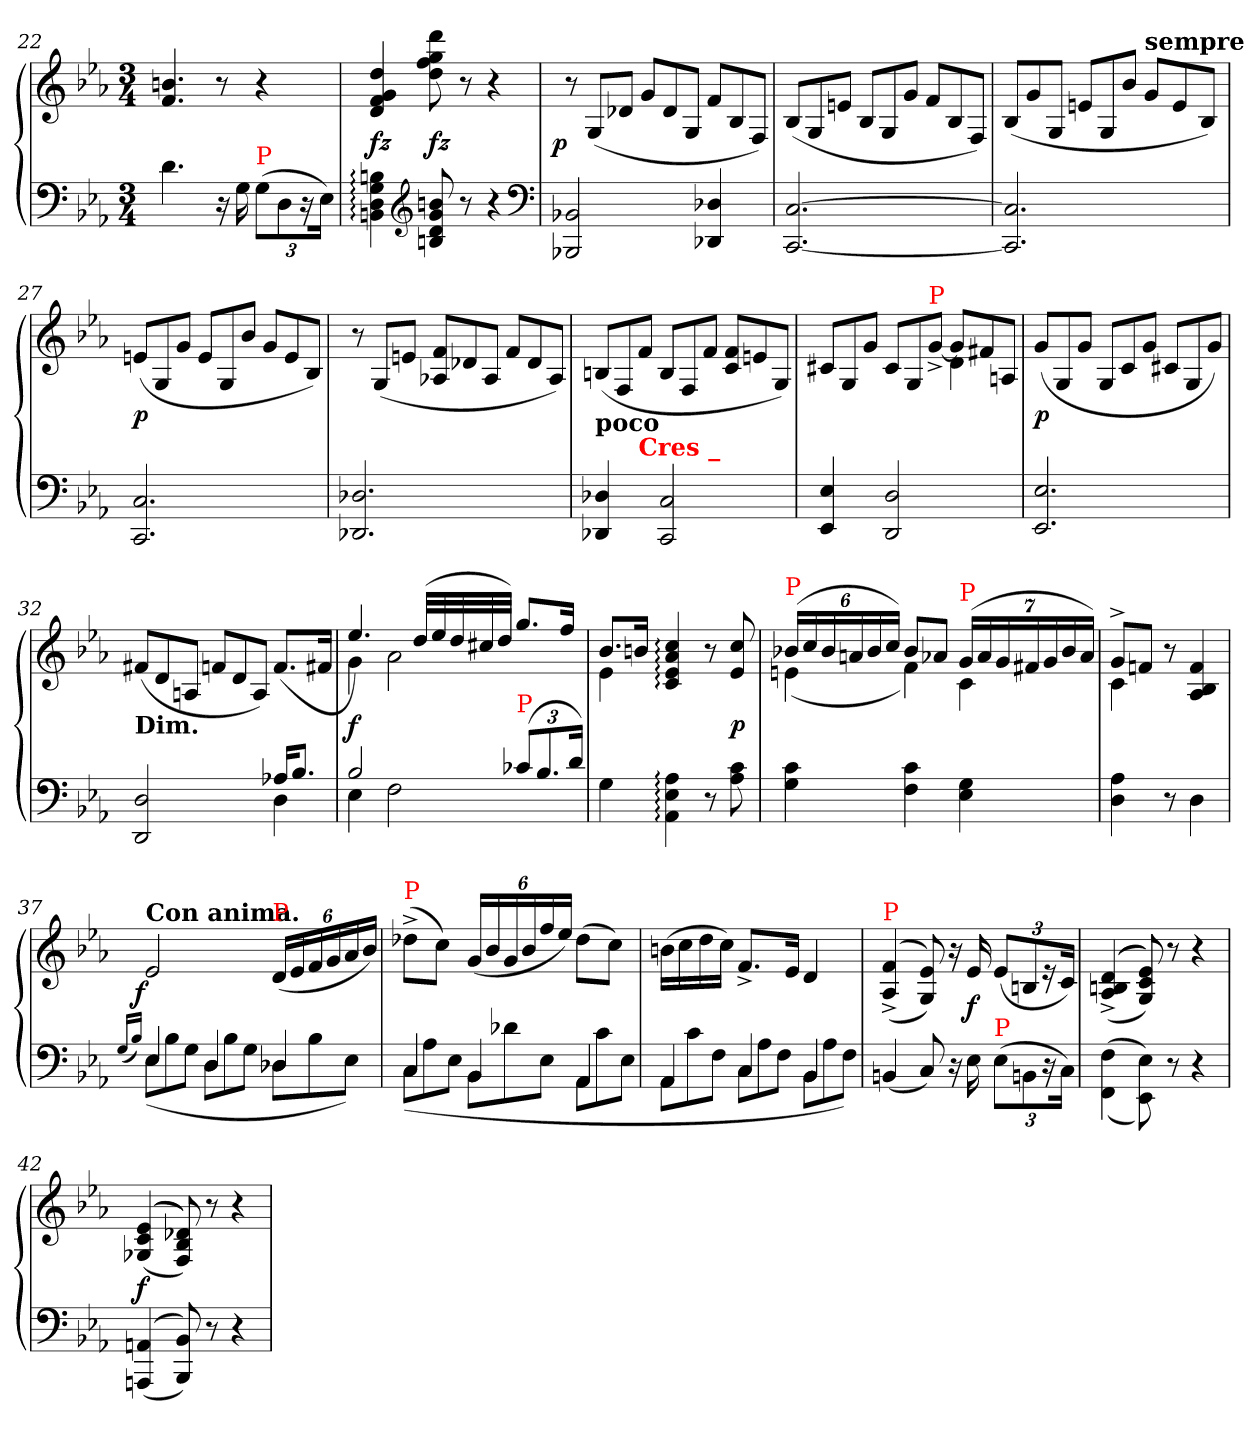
**kern	**kern	**dynam
*part1	*part1	*part1
*staff2	*staff1	*staff1/2
*clefF4	*clefG2	*
*k[b-e-a-]	*k[b-e-a-]	*
*M3/4	*M3/4	*
=22	=22	=22
4.d	4.bn 4.f	.
16r	8r	.
16G	.	.
*Xbrackettup	*	*
!LO:TX:a:color=red:t=P	!	!
(>12GL	4r	.
12D	.	.
24r	.	.
24E-Jk)	.	.
=23	=23	=23
4Bn: 4G: 4D: 4BBn:	4dd 4g 4f 4d	fz
*clefG2	*	*
8bn 8g 8d 8Bn	8ddd 8gg 8ff 8dd	fz
8r	8r	.
4r	4r	.
*clefF4	*	*
=24	=24	=24
*	*Xtuplet	*
!	!	!LO:DY:rj
2BB-X 2BBB-X	12r	p
.	(>12GL	.
.	12d-XJ	.
.	12gL	.
.	12d-	.
.	12GJ	.
4D-X 4DD-X	12fL	.
.	12B-	.
.	12FJ)	.
=25	=25	=25
[2.C [2.CC	(>12B-L	.
.	12G	.
.	12enJ	.
.	12B-L	.
.	12G	.
.	12gJ	.
.	12fL	.
.	12B-	.
.	12FJ)	.
=26	=26	=26
2.C] 2.CC]	(>12B-L	.
.	12g	.
.	12GJ	.
.	12enL	.
.	12G	.
.	12b-J	.
!	!LO:TX:a:B:t=sempre	!
.	12gL	.
.	12e	.
.	12B-J)	.
=27	=27	=27
2.C 2.CC	(>12enL	p
.	12G	.
.	12gJ	.
.	12eL	.
.	12G	.
.	12b-J	.
.	12gL	.
.	12e	.
.	12B-J)	.
=28	=28	=28
2.D-X 2.DD-X	12r	.
.	(>12GL	.
.	12enJ	.
.	12f 12A-XL	.
.	12d-X	.
.	12A-J	.
.	12fL	.
.	12d-	.
.	12A-J)	.
=29	=29	=29
!	!LO:TX:b:B:t=poco	!
4D-X 4DD-X	(>12BnL	.
.	12F	.
!	!LO:TX:b:B:color=red:t=Cres _	!
.	12fJ	.
2C 2CC	12BL	.
.	12F	.
.	12fJ	.
.	12f 12cL	.
.	12en	.
.	12GJ)	.
=30	=30	=30
*	*^	*
4E- 4EE-	12c#XL	2ryy	.
.	12G	.	.
.	12gJ	.	.
2D 2DD	12c#L	.	.
.	12G	.	.
!	!LO:TX:a:color=red:t=P	!	!
.	[12g^>J	.	.
.	12gL]	4d	.
.	12f#X	.	.
.	12AnJ	.	.
*	*v	*v	*
=31	=31	=31
2.E- 2.EE-	(>12gL	p
.	12G	.
.	12gJ	.
.	12GL	.
.	12c	.
.	12gJ	.
.	12c#XL	.
.	12G	.
.	12gJ)	.
=32	=32	=32
*^	*	*
!	!	!LO:TX:c:B:t=Dim.	!
2D 2DD	2ryy	(>12f#XL	.
.	.	12d	.
.	.	12AnJ	.
.	.	12fnL	.
.	.	12d	.
.	.	12AJ)	.
16A-XKL	4D	(>8.fL	.
8.B-J	.	.	.
.	.	16f#XJk	.
=33	=33	=33	=33
*	*	*^	*
2B-	4E-	4.ee-)	4g	f
.	2F	.	2a-	.
.	.	(>40ddLLL	.	.
.	.	40ee-	.	.
.	.	40dd	.	.
.	.	40cc#X	.	.
.	.	40ddJJJ)	.	.
!LO:TX:a:color=red:t=P	!	!	!	!
(<12c-XL	.	8.ggL	.	.
12.B-	.	.	.	.
.	.	16ffJk	.	.
24dJk)	.	.	.	.
*v	*v	*	*	*
=34	=34	=34	=34
4G	8.b-L	4e-	.
.	16bnJk	.	.
4A-: 4E-: 4AA-:	4cc: 4a-: 4e-: 4c:	2ryy	.
8r	8r	.	.
8c 8A-	8cc 8e-	.	p
=35	=35	=35	=35
*	*tuplet	*	*
*	*Xbrackettup	*	*
!	!LO:TX:a:color=red:t=P	!	!
4c 4G	(>24b-XLL	(<4en	.
.	24cc	.	.
.	24b-	.	.
.	24an	.	.
.	24b-	.	.
.	24ccJJ)	.	.
4c 4F	8b-L	4f)	.
.	8a-XJ	.	.
!	!LO:TX:a:color=red:t=P	!	!
4G 4E-	(>28gLL	4c	.
.	28a-	.	.
.	28g	.	.
.	28f#X	.	.
.	28g	.	.
.	28b-	.	.
.	28a-JJ)	.	.
=36	=36	=36	=36
4A- 4D	8g^>L	4c	.
.	8fnJ	.	.
8r	8r	8ryy	.
4D	4f 4B- 4A-	4ryy	.
*	*v	*v	*
=37	=37	=37
(<16qqG/LL	.	.
16qqB-/JJ)	.	.
*^	*	*
*	*Xtuplet	*	*
!	!	!LO:TX:a:B:t=Con anima.	!
!	!	!	!LO:DY:rj
4E-	(>12E-L	2e-	f
.	12B-	.	.
.	12GJ	.	.
4D	12DL	.	.
.	12B-	.	.
.	12GJ	.	.
!	!	!LO:TX:a:color=red:t=P	!
4D-X	12D-XL	(<24dLL	.
.	.	24e-	.
.	12B-	24f	.
.	.	24g	.
.	12E-J)	24a-	.
.	.	24b-JJ)	.
=38	=38	=38	=38
!	!	!LO:TX:a:color=red:t=P	!
4C	(>12CL	(>8dd-X^<L	.
.	12A-	.	.
.	.	8ccJ)	.
.	12E-J	.	.
4BB-	12BB-L	(<24g/LL	.
.	.	24b-	.
.	12d-X	24g	.
.	.	24b-	.
.	12E-J	24ff	.
.	.	24ee-JJ)	.
4AA-	12AA-L	(8dd-L	.
.	12c	.	.
.	.	8ccJ)	.
.	12E-J	.	.
=39	=39	=39	=39
4AA-	12AA-L	(>16bnLL	.
.	.	16cc	.
.	12c	.	.
.	.	16dd	.
.	12FJ	.	.
.	.	16ccJJ)	.
4C	12CL	8.f^<L	.
.	12A-	.	.
.	12FJ	.	.
.	.	16e-Jk	.
4BB-	12BB-L	4d	.
.	12A-	.	.
.	12FJ)	.	.
=40	=40	=40	=40
!	!	!LO:TX:a:color=red:t=P	!
*v	*v	*	*
(<4BBn	(<(>4f^< 4A-^<	.
8C)	8e- 8G))	.
16r	16r	.
16E-\	16e-	f
*tuplet	*	*
!LO:TX:a:color=red:t=P	!	!
(>12E-\L	(<12e-L	.
12BBn\	12Bn	.
24r	24re	.
24C\Jk)	24cJk)	.
=41	=41	=41
(<(>4F\ 4FF\	(<(>(>4d^< 4Bn^< 4A-^<	.
8E-\ 8EE-\))	8e- 8c 8G)))	.
8r	8r	.
4r	4r	.
=42	=42	=42
(<(<4AAn 4AAAn	(<(<(>4e- 4c 4G-X	f
8BB- 8BBB-))	8d-X 8B- 8F)))	.
8r	8r	.
4r	4r	.
=	=	=
*-	*-	*-
